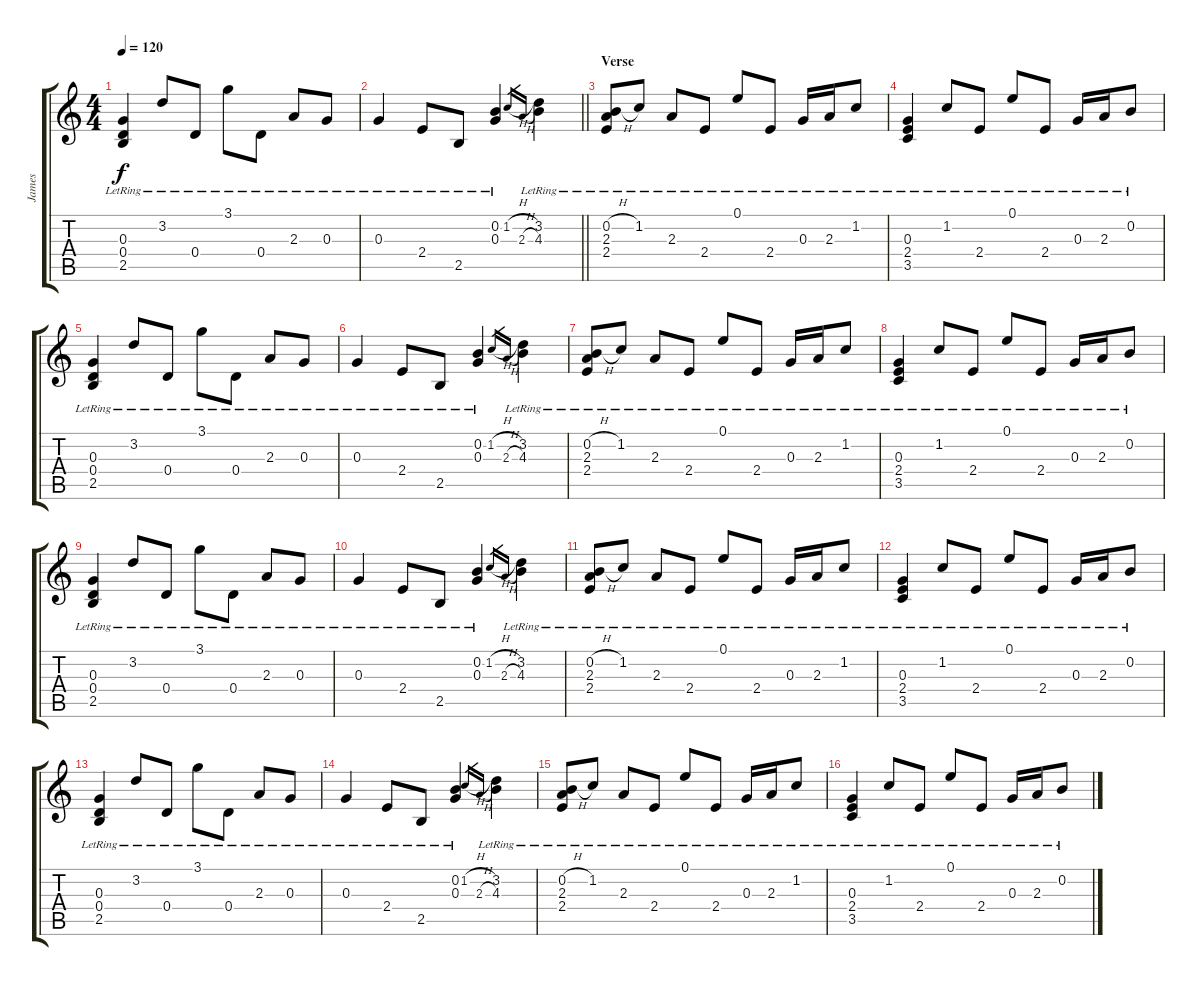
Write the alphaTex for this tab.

\track ("James" "James") {instrument distortionguitar}
\staff {score tabs}
\tuning (E4 B3 G3 D3 A2 E2) {hide}
\ts (4 4)
\tempo 120
\clef g2
\ks c
(0.3{lr} 0.4{lr} 2.5{lr}).4{dy f} 3.2{lr}.8 0.4{lr}.8 3.1{lr}.8 0.4{lr}.8 2.3{lr}.8 0.3{lr}.8 |
\barLineRight lightlight
0.3{lr}.4 2.4{lr}.8 2.5{lr}.8 (0.2{lr} 0.3{lr}).4 1.2{h}.16{gr} 2.3{h}.16{gr} (3.2{lr} 4.3{lr}).4 |
\section ("" "Verse")
(0.2{h lr} 2.3{lr} 2.4{lr}).8 1.2{lr}.8 2.3{lr}.8 2.4{lr}.8 0.1{lr}.8 2.4{lr}.8 0.3{lr}.16 2.3{lr}.16 1.2{lr}.8 |
(0.3{lr} 2.4{lr} 3.5{lr}).4 1.2{lr}.8 2.4{lr}.8 0.1{lr}.8 2.4{lr}.8 0.3{lr}.16 2.3{lr}.16 0.2{lr}.8 |
(0.3{lr} 0.4{lr} 2.5{lr}).4 3.2{lr}.8 0.4{lr}.8 3.1{lr}.8 0.4{lr}.8 2.3{lr}.8 0.3{lr}.8 |
0.3{lr}.4 2.4{lr}.8 2.5{lr}.8 (0.2{lr} 0.3{lr}).4 1.2{h}.16{gr} 2.3{h}.16{gr} (3.2{lr} 4.3{lr}).4 |
(0.2{h lr} 2.3{lr} 2.4{lr}).8 1.2{lr}.8 2.3{lr}.8 2.4{lr}.8 0.1{lr}.8 2.4{lr}.8 0.3{lr}.16 2.3{lr}.16 1.2{lr}.8 |
(0.3{lr} 2.4{lr} 3.5{lr}).4 1.2{lr}.8 2.4{lr}.8 0.1{lr}.8 2.4{lr}.8 0.3{lr}.16 2.3{lr}.16 0.2{lr}.8 |
(0.3{lr} 0.4{lr} 2.5{lr}).4 3.2{lr}.8 0.4{lr}.8 3.1{lr}.8 0.4{lr}.8 2.3{lr}.8 0.3{lr}.8 |
0.3{lr}.4 2.4{lr}.8 2.5{lr}.8 (0.2{lr} 0.3{lr}).4 1.2{h}.16{gr} 2.3{h}.16{gr} (3.2{lr} 4.3{lr}).4 |
(0.2{h lr} 2.3{lr} 2.4{lr}).8 1.2{lr}.8 2.3{lr}.8 2.4{lr}.8 0.1{lr}.8 2.4{lr}.8 0.3{lr}.16 2.3{lr}.16 1.2{lr}.8 |
(0.3{lr} 2.4{lr} 3.5{lr}).4 1.2{lr}.8 2.4{lr}.8 0.1{lr}.8 2.4{lr}.8 0.3{lr}.16 2.3{lr}.16 0.2{lr}.8 |
(0.3{lr} 0.4{lr} 2.5{lr}).4 3.2{lr}.8 0.4{lr}.8 3.1{lr}.8 0.4{lr}.8 2.3{lr}.8 0.3{lr}.8 |
0.3{lr}.4 2.4{lr}.8 2.5{lr}.8 (0.2{lr} 0.3{lr}).4 1.2{h}.16{gr} 2.3{h}.16{gr} (3.2{lr} 4.3{lr}).4 |
(0.2{h lr} 2.3{lr} 2.4{lr}).8 1.2{lr}.8 2.3{lr}.8 2.4{lr}.8 0.1{lr}.8 2.4{lr}.8 0.3{lr}.16 2.3{lr}.16 1.2{lr}.8 |
(0.3{lr} 2.4{lr} 3.5{lr}).4 1.2{lr}.8 2.4{lr}.8 0.1{lr}.8 2.4{lr}.8 0.3{lr}.16 2.3{lr}.16 0.2{lr}.8
